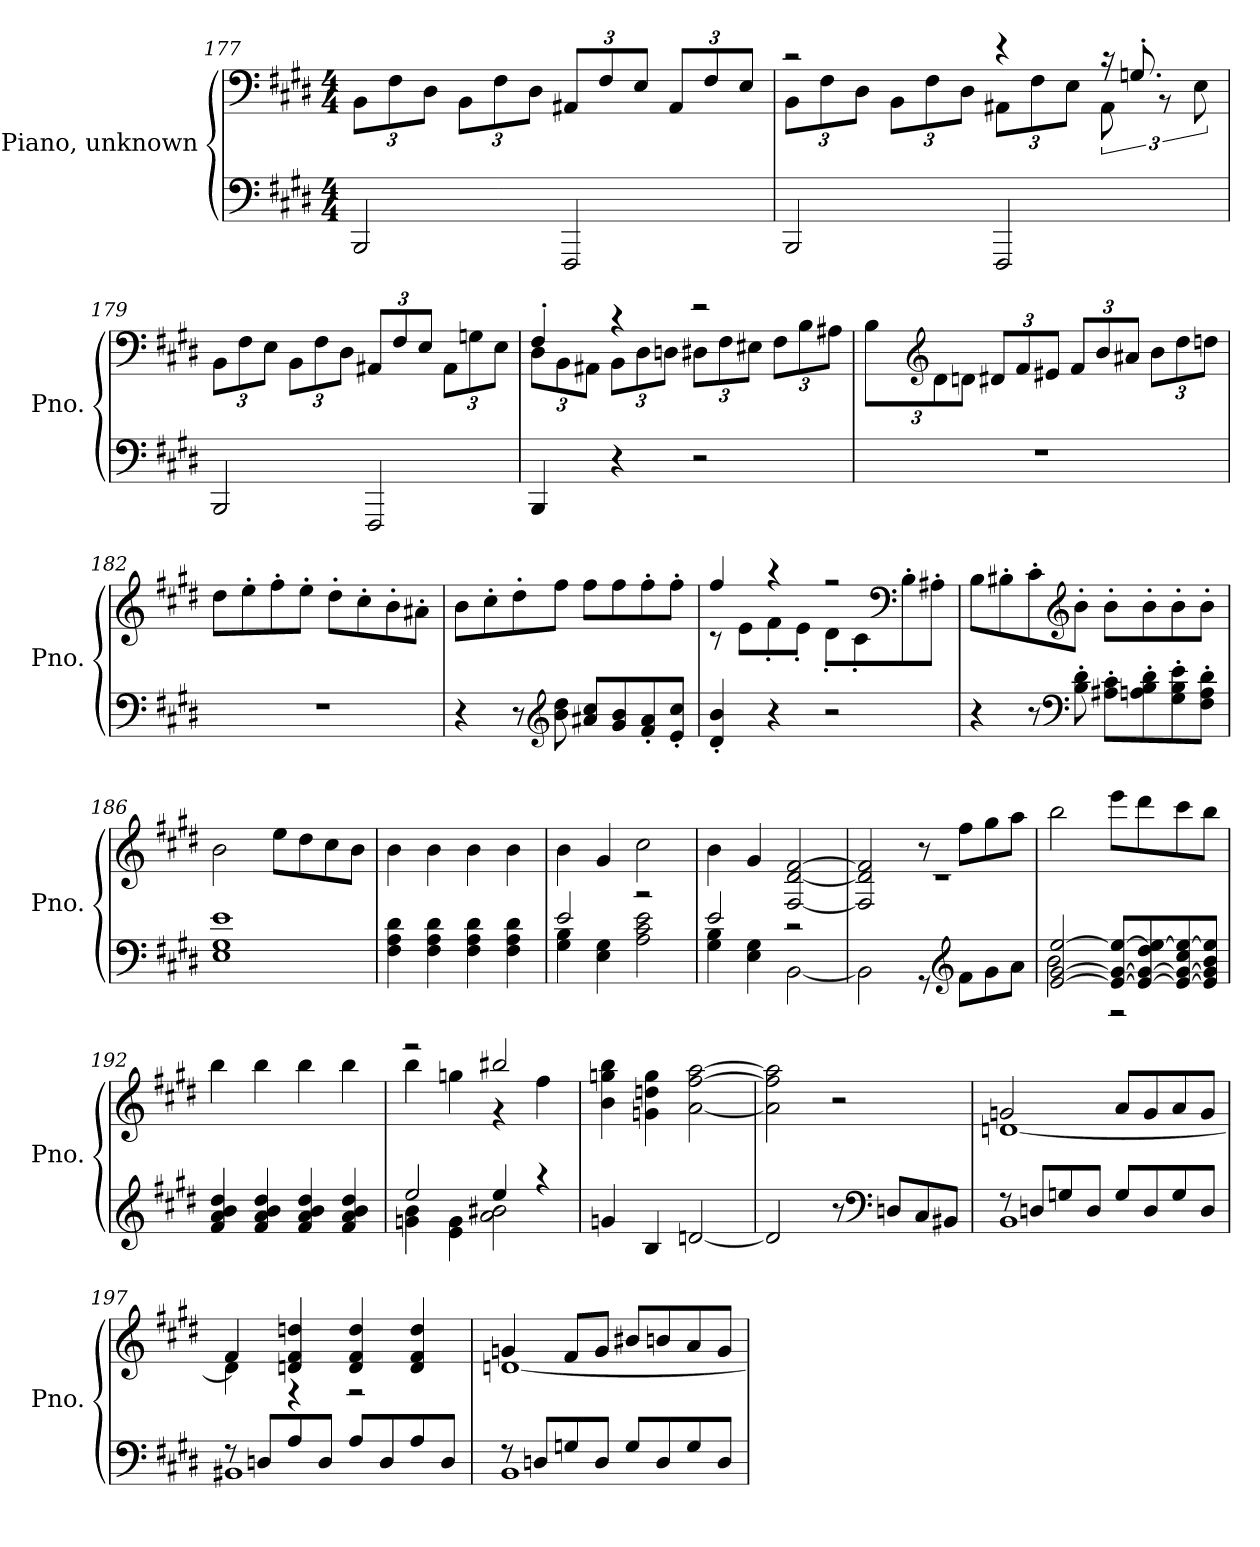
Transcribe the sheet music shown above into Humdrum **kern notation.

**kern	**kern
*part1	*part1
*staff2	*staff1
*I"Piano, unknown	*
*I'Pno.	*
*clefF4	*clefF4
*k[f#c#g#d#]	*k[f#c#g#d#]
*M4/4	*M4/4
*	*Xbrackettup
=177	=177
2BBB/	12BB\L
.	12F#\
.	12D#\J
.	12BB\L
.	12F#\
.	12D#\J
2FFF#/	12AA#X/L
.	12F#/
.	12E/J
.	12AA#/L
.	12F#/
.	12E/J
!!LO:LB:g=z
=178	=178
*	*^
2BBB/	2r	12BB\L
.	.	12F#\
.	.	12D#\J
.	.	12BB\L
.	.	12F#\
.	.	12D#\J
2FFF#/	4r	12AA#X\L
.	.	12F#\
.	.	12E\J
*	*	*brackettup
.	16r	12AA#\
.	8.Gn'/	.
.	.	12r
.	.	12E\
*	*v	*v
=179	=179
*	*Xbrackettup
2BBB/	12BB\L
.	12F#\
.	12E\J
.	12BB\L
.	12F#\
.	12D#\J
2FFF#/	12AA#X/L
.	12F#/
.	12E/J
.	12AA#\L
.	12Gn\
.	12E\J
!!LO:PB:g=z
=180	=180
*	*^
4BBB/	4F#'/	12D#\L
.	.	12BB\
.	.	12AA#X\J
4r	4r	12BB\L
.	.	12D#\
.	.	12Dn\J
2r	2r	12D#X\L
.	.	12F#\
.	.	12E#X\J
.	.	12F#\L
.	.	12B\
.	.	12A#X\J
*	*v	*v
=181	=181
1r	12B\L
*	*clefG2
.	12d#\
.	12dn\J
.	12d#X/L
.	12f#/
.	12e#X/J
.	12f#/L
.	12b/
.	12a#X/J
.	12b\L
.	12dd#\
.	12ddn\J
=182	=182
1r	8dd#\L
.	8ee'\
.	8ff#'\
.	8ee'\J
.	8dd#'\L
.	8cc#'\
.	8b'\
.	8a#X'\J
!!LO:LB:g=z
=183	=183
4r	8b\L
.	8cc#'\
8r	8dd#'\
*clefG2	*
8b\ 8dd#\	8ff#\J
8a#X/ 8cc#/L	8ff#\L
8g#/ 8b/	8ff#\
8f#/' 8a#/'	8ff#'\
8e/' 8cc#/'J	8ff#'\J
=184	=184
*	*^
4d#/' 4b/'	4ff#/	8r
.	.	8e\L
4r	4r	8f#'\
.	.	8e'\J
2r	2r	8d#'\L
.	.	8c#'\
*	*clefF4	*
.	.	8B'\
.	.	8A#X'\J
*	*v	*v
=185	=185
4r	8B\L
.	8B#X'\
8r	8c#'\
*clefF4	*clefG2
8B\' 8d#\'	8b'\J
8A#X\' 8c#\'L	8b'\L
8An\' 8B\' 8d#\'	8b'\
8G#\' 8B\' 8e\'	8b'\
8F#\' 8A\' 8d#\'J	8b'\J
=186	=186
1E 1G# 1e	2b\
.	8ee\L
.	8dd#\
.	8cc#\
.	8b\J
!!LO:LB:g=z
=187	=187
4F#\ 4A\ 4d#\	4b\
4F#\ 4A\ 4d#\	4b\
4F#\ 4A\ 4d#\	4b\
4F#\ 4A\ 4d#\	4b\
=188	=188
*^	*
2e/	4G#\ 4B\	4b\
.	4E\ 4G#\	4g#/
2r	2A\ 2c#\ 2e\	2cc#\
=189	=189	=189
2e/	4G#\ 4B\	4b\
.	4E\ 4G#\	4g#/
2r	[2BB\	[2F#/ [2d#/ [2f#/
=190	=190	=190
1r	2BB\]	2F#/] 2d#/] 2f#/]
.	8r	8r
*clefG2	*	*
.	8f#\L	8ff#\L
.	8g#\	8gg#\
.	8a\J	8aa\J
=191	=191	=191
[2e/ [2g#/ [2ee/	2b\	2bb\
8e/_ 8g#/_ 8ee/_L	2r	8eee\L
8e/_ 8g#/_ 8dd#/ 8ee/_	.	8ddd#\
8e/_ 8g#/_ 8cc#/ 8ee/_	.	8ccc#\
8e/] 8g#/] 8b/ 8ee/]J	.	8bb\J
*v	*v	*
=192	=192
4f#/ 4a/ 4b/ 4dd#/	4bb\
4f#/ 4a/ 4b/ 4dd#/	4bb\
4f#/ 4a/ 4b/ 4dd#/	4bb\
4f#/ 4a/ 4b/ 4dd#/	4bb\
!!LO:LB:g=z
=193	=193
*^	*^
2ee/	4gn\ 4b\	2r	4bb\
.	4e\ 4g\	.	4ggn\
4ee/	2a\ 2b#X\	2bb#X/	4r
4r	.	.	4ff#\
*v	*v	*	*
*	*v	*v
=194	=194
4gn/	4b\ 4ggn\ 4bb\
4B/	4gn\ 4ddn\ 4gg\
[2dn/	[2a\ [2ff#\ [2aa\
=195	=195
2d/]	2a\] 2ff#\] 2aa\]
8r	2r
*clefF4	*
8Dn/L	.
8C#/	.
8BB#X/J	.
=196	=196
*^	*^
8r	1BB	2gn/	[1dn
8Dn/L	.	.	.
8Gn/	.	.	.
8D/J	.	.	.
8G/L	.	8a/L	.
8D/	.	8g/	.
8G/	.	8a/	.
8D/J	.	8g/J	.
=197	=197	=197	=197
8r	1BB#X	4f#/	4d\]
8Dn/L	.	.	.
8A/	.	4dn/ 4f#/ 4ddn/	4r
8D/J	.	.	.
8A/L	.	4d/ 4f#/ 4dd/	2r
8D/	.	.	.
8A/	.	4d/ 4f#/ 4dd/	.
8D/J	.	.	.
!!LO:LB:g=z	!!
=198	=198	=198	=198
8r	1BB	4gn/	[1dn
8Dn/L	.	.	.
8Gn/	.	8f#/L	.
8D/J	.	8g/J	.
8G/L	.	8b#X/L	.
8D/	.	8bn/	.
8G/	.	8a/	.
8D/J	.	8g/J	.
*v	*v	*	*
*	*v	*v
=	=
*-	*-
